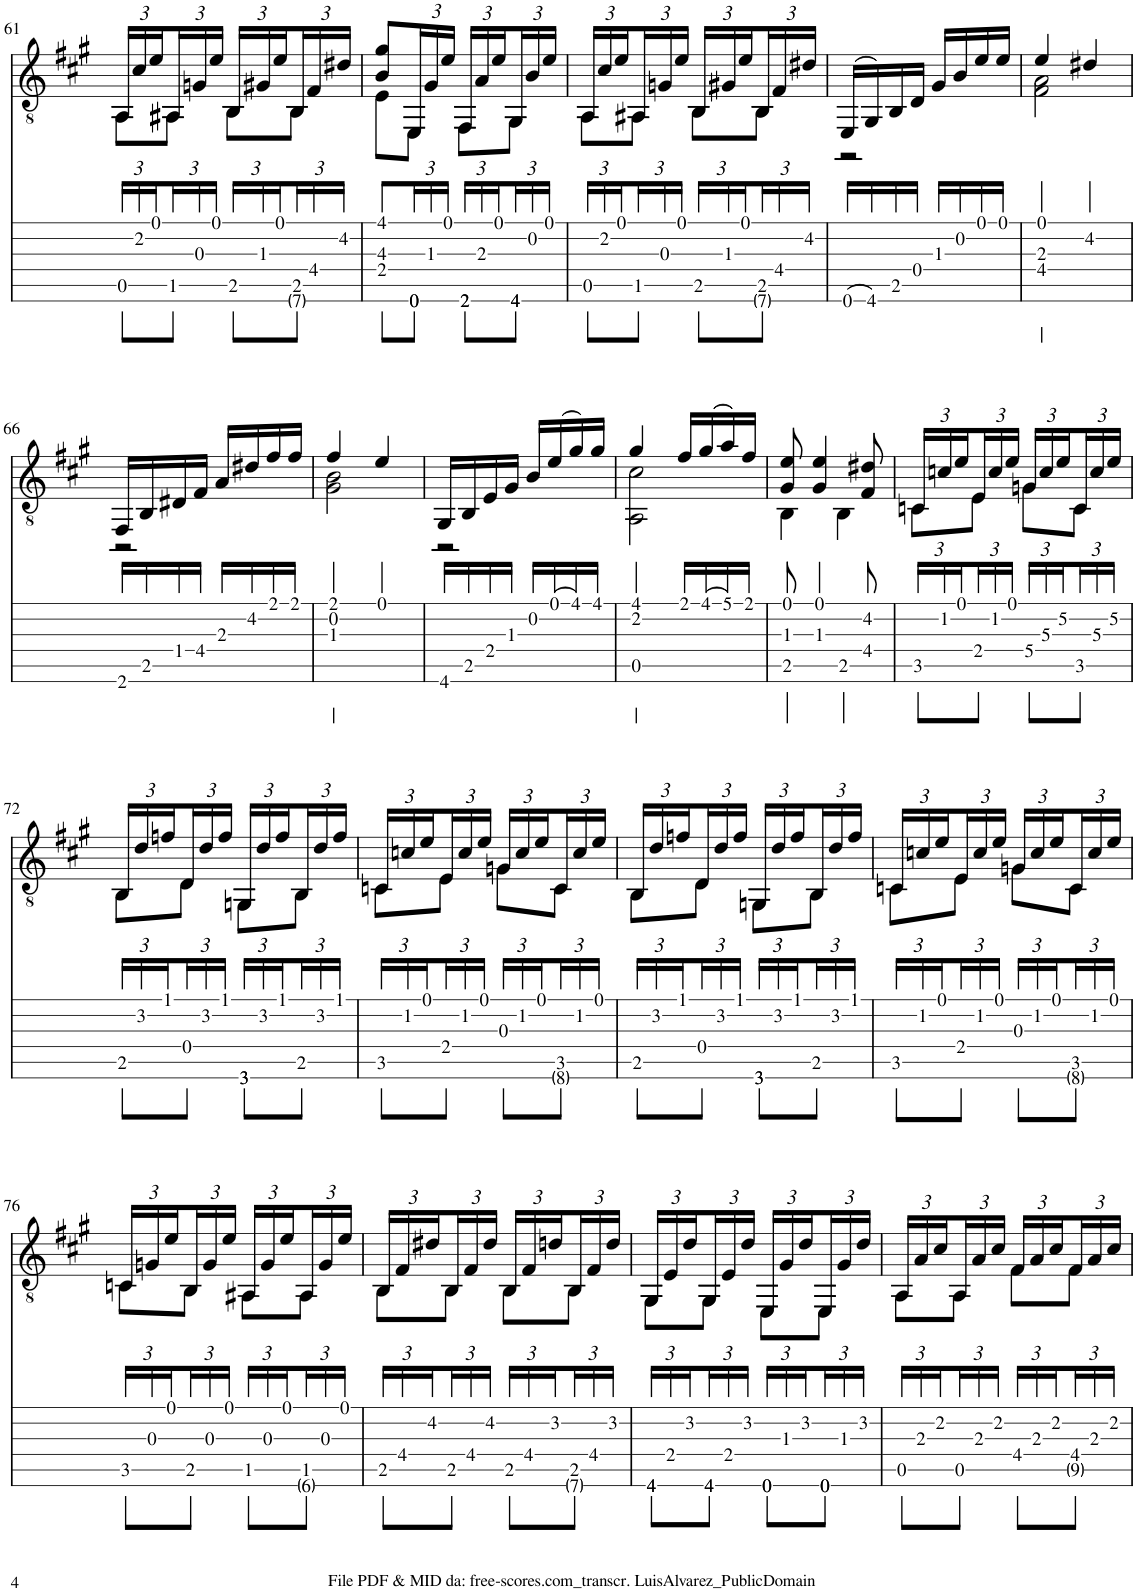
**kern	**kern
*part2	*part1
*staff2	*staff1
*I"Chitarra classica (Intavolatura)	*I"Guitar
!!LO:PB:g=z
*	*clefGv2
*k[f#c#g#]	*k[f#c#g#]
*M2/4	*M2/4
*Xbrackettup	*Xbrackettup
=61	=61
*^	*^
24AA/LL	8AA\L	24AA/LL	8AA\L
24c#/	.	24c#/	.
24e/	.	24e/	.
24AA#X/	8AA#\J	24AA#X/	8AA#\J
24Gn/	.	24Gn/	.
24e/JJ	.	24e/JJ	.
24BB/LL	8BB\L	24BB/LL	8BB\L
24G#X/	.	24G#X/	.
24e/	.	24e/	.
24BB/	8BB\J	24BB/	8BB\J
24F#/	.	24F#/	.
24d#X/JJ	.	24d#X/JJ	.
=62	=62	=62	=62
8B/ 8g#/L	8E\L	8B/ 8g#/L	8E\L
24EE/L	8EE\J	24EE/L	8EE\J
24G#/	.	24G#/	.
24e/JJ	.	24e/JJ	.
24FF#/LL	8FF#\L	24FF#/LL	8FF#\L
24A/	.	24A/	.
24e/	.	24e/	.
24GG#/	8GG#\J	24GG#/	8GG#\J
24B/	.	24B/	.
24e/JJ	.	24e/JJ	.
=63	=63	=63	=63
24AA/LL	8AA\L	24AA/LL	8AA\L
24c#/	.	24c#/	.
24e/	.	24e/	.
24AA#X/	8AA#\J	24AA#X/	8AA#\J
24Gn/	.	24Gn/	.
24e/JJ	.	24e/JJ	.
24BB/LL	8BB\L	24BB/LL	8BB\L
24G#X/	.	24G#X/	.
24e/	.	24e/	.
24BB/	8BB\J	24BB/	8BB\J
24F#/	.	24F#/	.
24d#X/JJ	.	24d#X/JJ	.
=64	=64	=64	=64
(16EE/LL	2r	(16EE/LL	2r
16GG#/)	.	16GG#/)	.
16BB/	.	16BB/	.
16D/JJ	.	16D/JJ	.
16G#/LL	.	16G#/LL	.
16B/	.	16B/	.
16e/	.	16e/	.
16e/JJ	.	16e/JJ	.
=65	=65	=65	=65
4e/	2F#\ 2A\	4e/	2F#\ 2A\
4d#X/	.	4d#X/	.
!!LO:LB:g=z	!!
=66	=66	=66	=66
16FF#/LL	2r	16FF#/LL	2r
16BB/	.	16BB/	.
16D#X/	.	16D#X/	.
16F#/JJ	.	16F#/JJ	.
16A/LL	.	16A/LL	.
16d#X/	.	16d#X/	.
16f#/	.	16f#/	.
16f#/JJ	.	16f#/JJ	.
=67	=67	=67	=67
4f#/	2G#\ 2B\	4f#/	2G#\ 2B\
4e/	.	4e/	.
=68	=68	=68	=68
16GG#/LL	2r	16GG#/LL	2r
16BB/	.	16BB/	.
16E/	.	16E/	.
16G#/JJ	.	16G#/JJ	.
16B/LL	.	16B/LL	.
(16e/	.	(16e/	.
16g#/)	.	16g#/)	.
16g#/JJ	.	16g#/JJ	.
=69	=69	=69	=69
4g#/	2AA\ 2c#\	4g#/	2AA\ 2c#\
16f#/LL	.	16f#/LL	.
(16g#/	.	(16g#/	.
16a/)	.	16a/)	.
16f#/JJ	.	16f#/JJ	.
=70	=70	=70	=70
8G#/ 8e/	4BB\	8G#/ 8e/	4BB\
4G#/ 4e/	.	4G#/ 4e/	.
.	4BB\	.	4BB\
8F#/ 8d#X/	.	8F#/ 8d#X/	.
=71	=71	=71	=71
24Cn/LL	8C\L	24Cn/LL	8C\L
24cn/	.	24cn/	.
24e/	.	24e/	.
24E/	8E\J	24E/	8E\J
24c/	.	24c/	.
24e/JJ	.	24e/JJ	.
24Gn/LL	8G\L	24Gn/LL	8G\L
24c/	.	24c/	.
24e/	.	24e/	.
24C/	8C\J	24C/	8C\J
24c/	.	24c/	.
24e/JJ	.	24e/JJ	.
!!LO:LB:g=z	!!
=72	=72	=72	=72
24BB/LL	8BB\L	24BB/LL	8BB\L
24d/	.	24d/	.
24fn/	.	24fn/	.
24D/	8D\J	24D/	8D\J
24d/	.	24d/	.
24f/JJ	.	24f/JJ	.
24GGn/LL	8GG\L	24GGn/LL	8GG\L
24d/	.	24d/	.
24f/	.	24f/	.
24BB/	8BB\J	24BB/	8BB\J
24d/	.	24d/	.
24f/JJ	.	24f/JJ	.
=73	=73	=73	=73
24Cn/LL	8C\L	24Cn/LL	8C\L
24cn/	.	24cn/	.
24e/	.	24e/	.
24E/	8E\J	24E/	8E\J
24c/	.	24c/	.
24e/JJ	.	24e/JJ	.
24Gn/LL	8G\L	24Gn/LL	8G\L
24c/	.	24c/	.
24e/	.	24e/	.
24C/	8C\J	24C/	8C\J
24c/	.	24c/	.
24e/JJ	.	24e/JJ	.
=74	=74	=74	=74
24BB/LL	8BB\L	24BB/LL	8BB\L
24d/	.	24d/	.
24fn/	.	24fn/	.
24D/	8D\J	24D/	8D\J
24d/	.	24d/	.
24f/JJ	.	24f/JJ	.
24GGn/LL	8GG\L	24GGn/LL	8GG\L
24d/	.	24d/	.
24f/	.	24f/	.
24BB/	8BB\J	24BB/	8BB\J
24d/	.	24d/	.
24f/JJ	.	24f/JJ	.
=75	=75	=75	=75
24Cn/LL	8C\L	24Cn/LL	8C\L
24cn/	.	24cn/	.
24e/	.	24e/	.
24E/	8E\J	24E/	8E\J
24c/	.	24c/	.
24e/JJ	.	24e/JJ	.
24Gn/LL	8G\L	24Gn/LL	8G\L
24c/	.	24c/	.
24e/	.	24e/	.
24C/	8C\J	24C/	8C\J
24c/	.	24c/	.
24e/JJ	.	24e/JJ	.
!!LO:LB:g=z	!!
=76	=76	=76	=76
24Cn/LL	8C\L	24Cn/LL	8C\L
24Gn/	.	24Gn/	.
24e/	.	24e/	.
24BB/	8BB\J	24BB/	8BB\J
24G/	.	24G/	.
24e/JJ	.	24e/JJ	.
24AA#X/LL	8AA#\L	24AA#X/LL	8AA#\L
24G/	.	24G/	.
24e/	.	24e/	.
24AA#/	8AA#\J	24AA#/	8AA#\J
24G/	.	24G/	.
24e/JJ	.	24e/JJ	.
=77	=77	=77	=77
24BB/LL	8BB\L	24BB/LL	8BB\L
24F#/	.	24F#/	.
24d#X/	.	24d#X/	.
24BB/	8BB\J	24BB/	8BB\J
24F#/	.	24F#/	.
24d#/JJ	.	24d#/JJ	.
24BB/LL	8BB\L	24BB/LL	8BB\L
24F#/	.	24F#/	.
24dn/	.	24dn/	.
24BB/	8BB\J	24BB/	8BB\J
24F#/	.	24F#/	.
24d/JJ	.	24d/JJ	.
=78	=78	=78	=78
24GG#/LL	8GG#\L	24GG#/LL	8GG#\L
24E/	.	24E/	.
24d/	.	24d/	.
24GG#/	8GG#\J	24GG#/	8GG#\J
24E/	.	24E/	.
24d/JJ	.	24d/JJ	.
24EE/LL	8EE\L	24EE/LL	8EE\L
24G#/	.	24G#/	.
24d/	.	24d/	.
24EE/	8EE\J	24EE/	8EE\J
24G#/	.	24G#/	.
24d/JJ	.	24d/JJ	.
=79	=79	=79	=79
24AA/LL	8AA\L	24AA/LL	8AA\L
24A/	.	24A/	.
24c#/	.	24c#/	.
24AA/	8AA\J	24AA/	8AA\J
24A/	.	24A/	.
24c#/JJ	.	24c#/JJ	.
24F#/LL	8F#\L	24F#/LL	8F#\L
24A/	.	24A/	.
24c#/	.	24c#/	.
24F#/	8F#\J	24F#/	8F#\J
24A/	.	24A/	.
24c#/JJ	.	24c#/JJ	.
*v	*v	*	*
*	*v	*v
=	=
*-	*-
